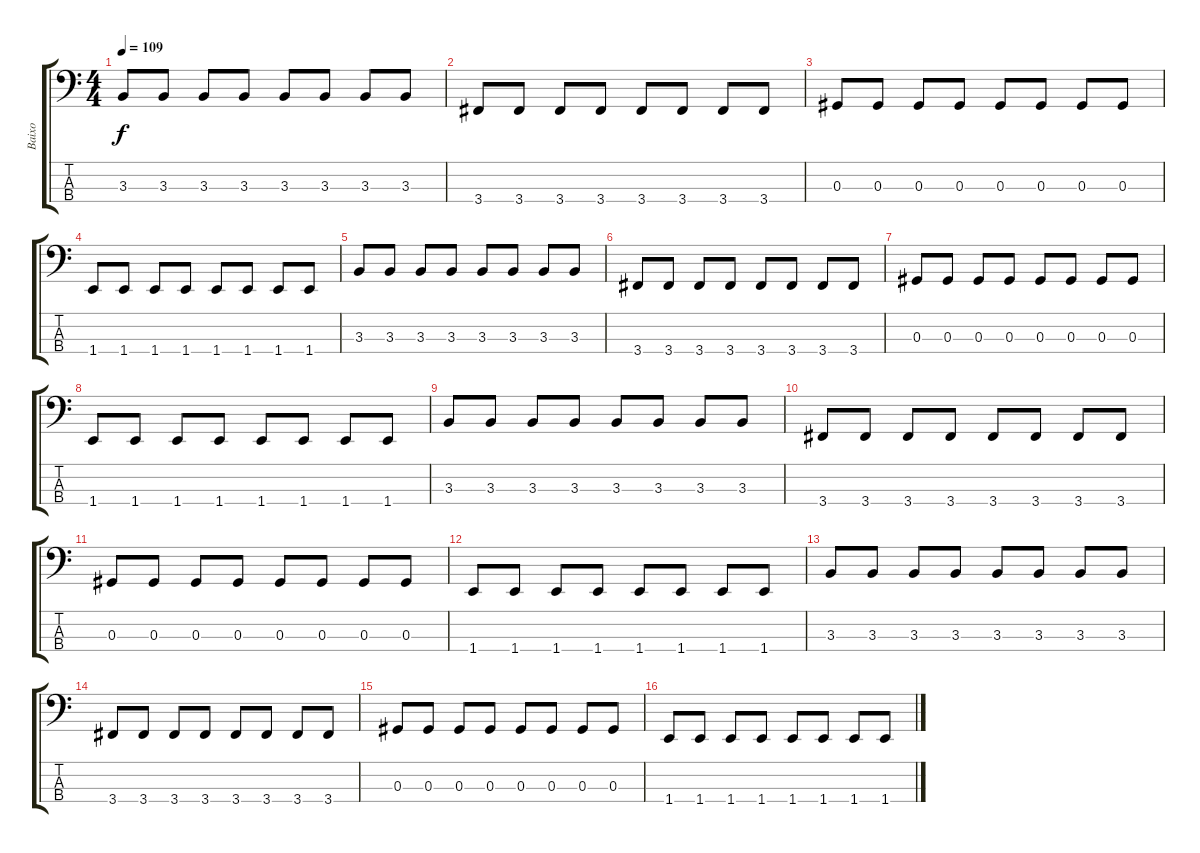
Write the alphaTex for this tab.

\track ("Baixo" "Baixo") {instrument electricbassfinger}
\staff {score tabs}
\tuning (Gb2 Db2 Ab1 Eb1) {hide}
\ts (4 4)
\tempo 109
\clef f4
\ks c
3.3.8{dy f} 3.3.8 3.3.8 3.3.8 3.3.8 3.3.8 3.3.8 3.3.8 |
3.4.8 3.4.8 3.4.8 3.4.8 3.4.8 3.4.8 3.4.8 3.4.8 |
0.3.8 0.3.8 0.3.8 0.3.8 0.3.8 0.3.8 0.3.8 0.3.8 |
1.4.8 1.4.8 1.4.8 1.4.8 1.4.8 1.4.8 1.4.8 1.4.8 |
3.3.8 3.3.8 3.3.8 3.3.8 3.3.8 3.3.8 3.3.8 3.3.8 |
3.4.8 3.4.8 3.4.8 3.4.8 3.4.8 3.4.8 3.4.8 3.4.8 |
0.3.8 0.3.8 0.3.8 0.3.8 0.3.8 0.3.8 0.3.8 0.3.8 |
1.4.8 1.4.8 1.4.8 1.4.8 1.4.8 1.4.8 1.4.8 1.4.8 |
3.3.8 3.3.8 3.3.8 3.3.8 3.3.8 3.3.8 3.3.8 3.3.8 |
3.4.8 3.4.8 3.4.8 3.4.8 3.4.8 3.4.8 3.4.8 3.4.8 |
0.3.8 0.3.8 0.3.8 0.3.8 0.3.8 0.3.8 0.3.8 0.3.8 |
1.4.8 1.4.8 1.4.8 1.4.8 1.4.8 1.4.8 1.4.8 1.4.8 |
3.3.8 3.3.8 3.3.8 3.3.8 3.3.8 3.3.8 3.3.8 3.3.8 |
3.4.8 3.4.8 3.4.8 3.4.8 3.4.8 3.4.8 3.4.8 3.4.8 |
0.3.8 0.3.8 0.3.8 0.3.8 0.3.8 0.3.8 0.3.8 0.3.8 |
1.4.8 1.4.8 1.4.8 1.4.8 1.4.8 1.4.8 1.4.8 1.4.8
